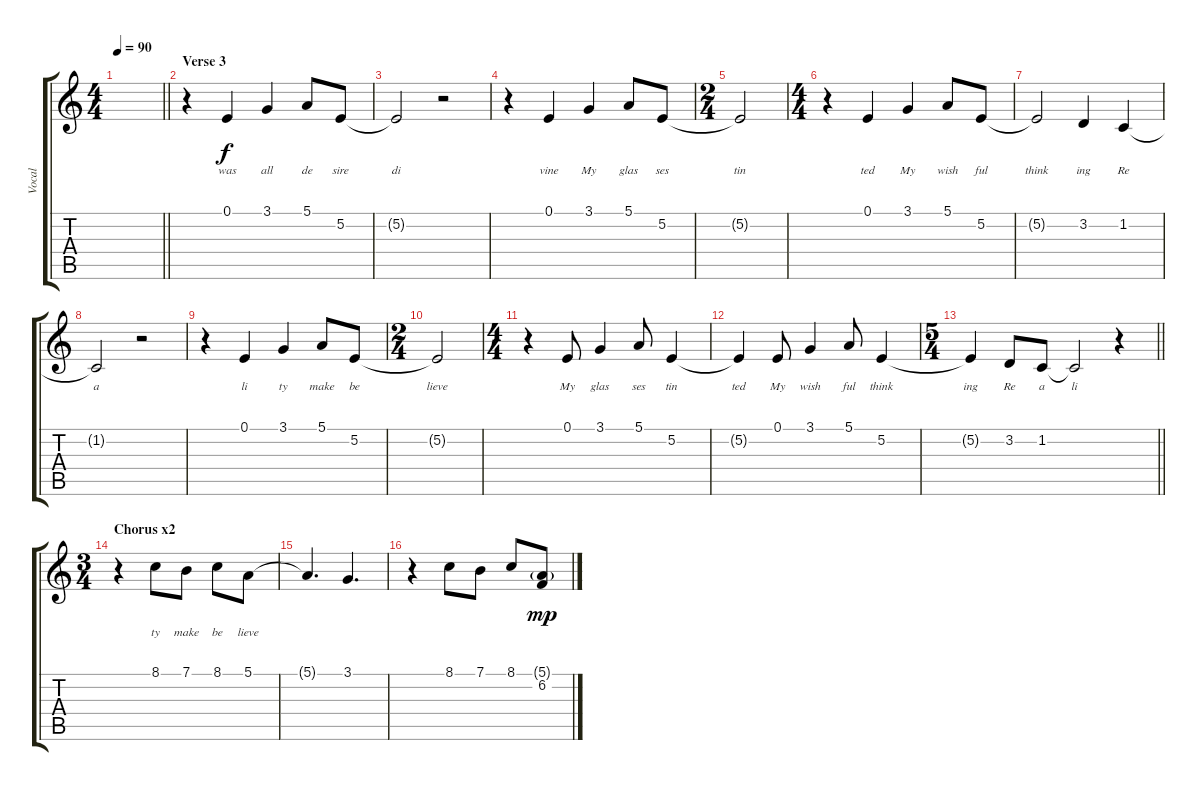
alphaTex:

\track ("Vocal" "Vocal") {instrument acousticgrandpiano}
\staff {score tabs}
\tuning (E4 B3 G3 D3 A2 E2) {hide}
\ts (4 4)
\tempo 90
\clef g2
\barLineRight lightlight
\ks c
|
\section ("" "Verse 3")
r.4 0.1.4{lyrics (0 "was") lyrics (1 "") lyrics (2 "") lyrics (3 "") lyrics (4 "")} 3.1.4{lyrics (0 "all") lyrics (1 "") lyrics (2 "") lyrics (3 "") lyrics (4 "")} 5.1.8{lyrics (0 "de") lyrics (1 "") lyrics (2 "") lyrics (3 "") lyrics (4 "")} 5.2.8{lyrics (0 "sire") lyrics (1 "") lyrics (2 "") lyrics (3 "") lyrics (4 "")} |
5.2{t}.2{lyrics (0 "di") lyrics (1 "") lyrics (2 "") lyrics (3 "") lyrics (4 "")} r.2 |
r.4 0.1.4{lyrics (0 "vine") lyrics (1 "") lyrics (2 "") lyrics (3 "") lyrics (4 "")} 3.1.4{lyrics (0 "My") lyrics (1 "") lyrics (2 "") lyrics (3 "") lyrics (4 "")} 5.1.8{lyrics (0 "glas") lyrics (1 "") lyrics (2 "") lyrics (3 "") lyrics (4 "")} 5.2.8{lyrics (0 "ses") lyrics (1 "") lyrics (2 "") lyrics (3 "") lyrics (4 "")} |
\ts (2 4)
5.2{t}.2{lyrics (0 "tin") lyrics (1 "") lyrics (2 "") lyrics (3 "") lyrics (4 "")} |
\ts (4 4)
r.4 0.1.4{lyrics (0 "ted") lyrics (1 "") lyrics (2 "") lyrics (3 "") lyrics (4 "")} 3.1.4{lyrics (0 "My") lyrics (1 "") lyrics (2 "") lyrics (3 "") lyrics (4 "")} 5.1.8{lyrics (0 "wish") lyrics (1 "") lyrics (2 "") lyrics (3 "") lyrics (4 "")} 5.2.8{lyrics (0 "ful") lyrics (1 "") lyrics (2 "") lyrics (3 "") lyrics (4 "")} |
5.2{t}.2{lyrics (0 "think") lyrics (1 "") lyrics (2 "") lyrics (3 "") lyrics (4 "")} 3.2.4{lyrics (0 "ing") lyrics (1 "") lyrics (2 "") lyrics (3 "") lyrics (4 "")} 1.2.4{lyrics (0 "Re") lyrics (1 "") lyrics (2 "") lyrics (3 "") lyrics (4 "")} |
1.2{t}.2{lyrics (0 "a") lyrics (1 "") lyrics (2 "") lyrics (3 "") lyrics (4 "")} r.2 |
r.4 0.1.4{lyrics (0 "li") lyrics (1 "") lyrics (2 "") lyrics (3 "") lyrics (4 "")} 3.1.4{lyrics (0 "ty") lyrics (1 "") lyrics (2 "") lyrics (3 "") lyrics (4 "")} 5.1.8{lyrics (0 "make") lyrics (1 "") lyrics (2 "") lyrics (3 "") lyrics (4 "")} 5.2.8{lyrics (0 "be") lyrics (1 "") lyrics (2 "") lyrics (3 "") lyrics (4 "")} |
\ts (2 4)
5.2{t}.2{lyrics (0 "lieve") lyrics (1 "") lyrics (2 "") lyrics (3 "") lyrics (4 "")} |
\ts (4 4)
r.4 0.1.8{lyrics (0 "My") lyrics (1 "") lyrics (2 "") lyrics (3 "") lyrics (4 "")} 3.1.4{lyrics (0 "glas") lyrics (1 "") lyrics (2 "") lyrics (3 "") lyrics (4 "")} 5.1.8{lyrics (0 "ses") lyrics (1 "") lyrics (2 "") lyrics (3 "") lyrics (4 "")} 5.2.4{lyrics (0 "tin") lyrics (1 "") lyrics (2 "") lyrics (3 "") lyrics (4 "")} |
5.2{t}.4{lyrics (0 "ted") lyrics (1 "") lyrics (2 "") lyrics (3 "") lyrics (4 "")} 0.1.8{lyrics (0 "My") lyrics (1 "") lyrics (2 "") lyrics (3 "") lyrics (4 "")} 3.1.4{lyrics (0 "wish") lyrics (1 "") lyrics (2 "") lyrics (3 "") lyrics (4 "")} 5.1.8{lyrics (0 "ful") lyrics (1 "") lyrics (2 "") lyrics (3 "") lyrics (4 "")} 5.2.4{lyrics (0 "think") lyrics (1 "") lyrics (2 "") lyrics (3 "") lyrics (4 "")} |
\ts (5 4)
\barLineRight lightlight
5.2{t}.4{lyrics (0 "ing") lyrics (1 "") lyrics (2 "") lyrics (3 "") lyrics (4 "")} 3.2.8{lyrics (0 "Re") lyrics (1 "") lyrics (2 "") lyrics (3 "") lyrics (4 "")} 1.2.8{lyrics (0 "a") lyrics (1 "") lyrics (2 "") lyrics (3 "") lyrics (4 "")} 1.2{t}.2{lyrics (0 "li") lyrics (1 "") lyrics (2 "") lyrics (3 "") lyrics (4 "")} r.4 |
\ts (3 4)
\section ("" "Chorus x2")
r.4 8.1.8{lyrics (0 "ty") lyrics (1 "") lyrics (2 "") lyrics (3 "") lyrics (4 "")} 7.1.8{lyrics (0 "make") lyrics (1 "") lyrics (2 "") lyrics (3 "") lyrics (4 "")} 8.1.8{lyrics (0 "be") lyrics (1 "") lyrics (2 "") lyrics (3 "") lyrics (4 "")} 5.1.8{lyrics (0 "lieve") lyrics (1 "") lyrics (2 "") lyrics (3 "") lyrics (4 "")} |
5.1{t}.4{d} 3.1.4{d} |
r.4 8.1.8 7.1.8 8.1.8 (5.1{g} 6.2).8{dy mp}
